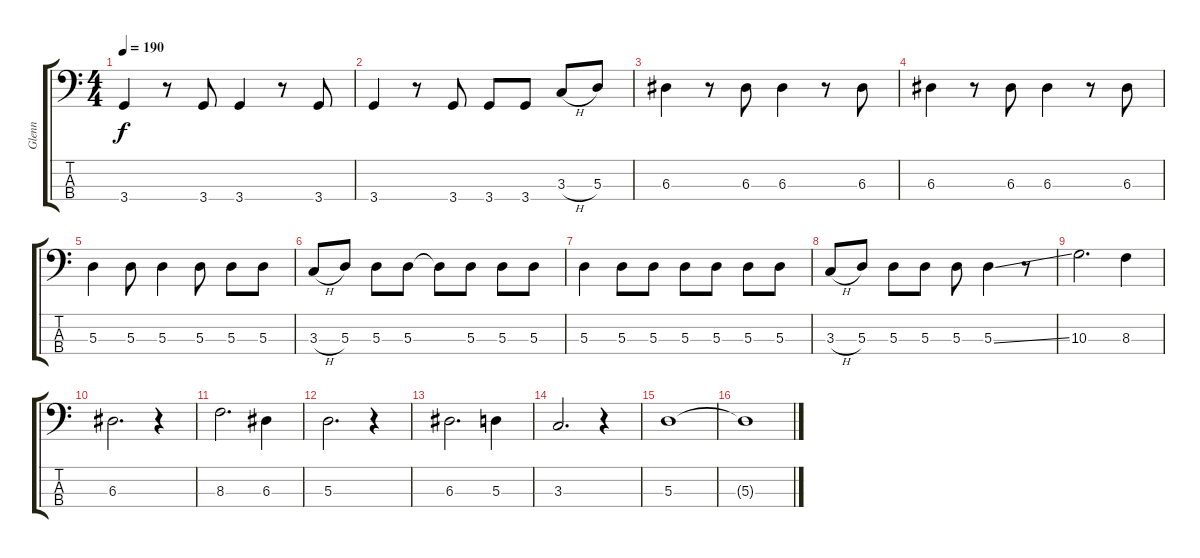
\track ("Glenn" "Glenn") {instrument electricbasspick}
\staff {score tabs}
\tuning (G2 D2 A1 E1) {hide}
\ts (4 4)
\tempo 190
\clef f4
\ks c
3.4.4{dy f} r.8 3.4.8 3.4.4 r.8 3.4.8 |
3.4.4 r.8 3.4.8 3.4.8 3.4.8 3.3{h}.8 5.3.8 |
6.3.4 r.8 6.3.8 6.3.4 r.8 6.3.8 |
6.3.4 r.8 6.3.8 6.3.4 r.8 6.3.8 |
5.3.4 5.3.8 5.3.4 5.3.8 5.3.8 5.3.8 |
3.3{h}.8 5.3.8 5.3.8 5.3.8 5.3{t}.8 5.3.8 5.3.8 5.3.8 |
5.3.4 5.3.8 5.3.8 5.3.8 5.3.8 5.3.8 5.3.8 |
3.3{h}.8 5.3.8 5.3.8 5.3.8 5.3.8 5.3{ss}.4 r.8 |
10.3.2{d} 8.3.4 |
6.3.2{d} r.4 |
8.3.2{d} 6.3.4 |
5.3.2{d} r.4 |
6.3.2{d} 5.3.4 |
3.3.2{d} r.4 |
5.3.1 |
5.3{t}.1
